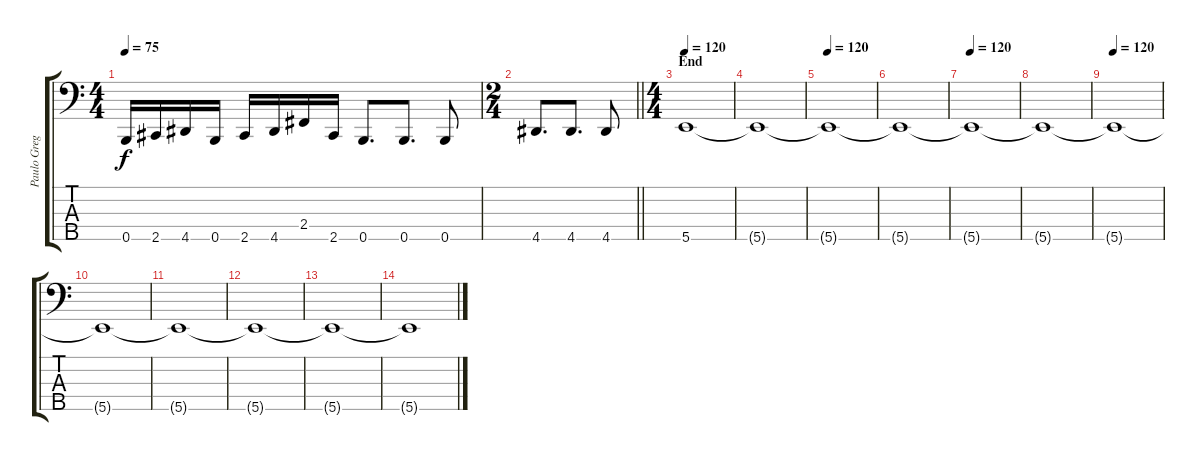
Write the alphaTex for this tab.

\track ("Paulo Gregoletto" "Paulo Greg") {instrument electricbassfinger}
\staff {score tabs}
\tuning (G2 D2 A1 E1 B0) {hide}
\ts (4 4)
\tempo 75
\clef f4
\ks c
0.5.16{dy f} 2.5.16 4.5.16 0.5.16 2.5.16 4.5.16 2.4.16 2.5.16 0.5.8{d} 0.5.8{d} 0.5.8 |
\ts (2 4)
\barLineRight lightlight
4.5.8{d} 4.5.8{d} 4.5.8 |
\ts (4 4)
\section ("" "End")
\tempo 120
5.5.1 |
5.5{t}.1 |
\tempo 120
5.5{t}.1 |
5.5{t}.1 |
\tempo 120
5.5{t}.1 |
5.5{t}.1 |
\tempo 120
5.5{t}.1 |
5.5{t}.1 |
5.5{t}.1 |
5.5{t}.1 |
5.5{t}.1 |
5.5{t}.1
